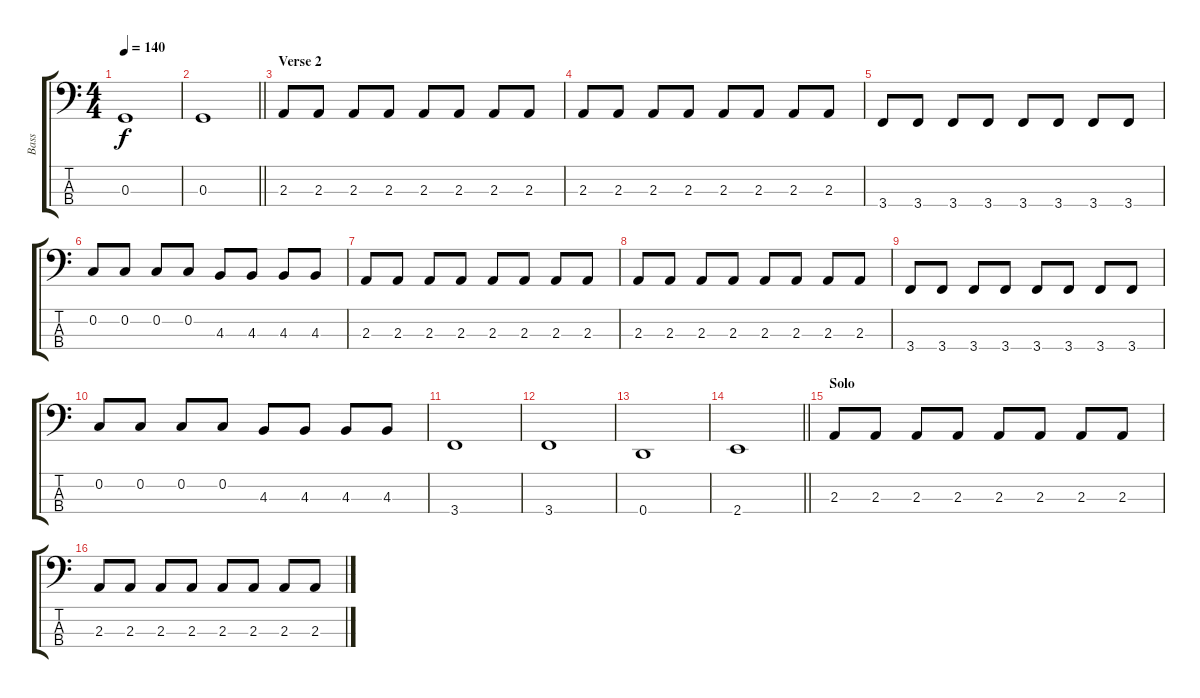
\track ("Bass" "Bass") {instrument electricbassfinger}
\staff {score tabs}
\tuning (F2 C2 G1 D1) {hide}
\ts (4 4)
\tempo 140
\clef f4
\ks c
0.3{t}.1{dy f} |
\barLineRight lightlight
0.3.1 |
\section ("" "Verse 2")
2.3.8 2.3.8 2.3.8 2.3.8 2.3.8 2.3.8 2.3.8 2.3.8 |
2.3.8 2.3.8 2.3.8 2.3.8 2.3.8 2.3.8 2.3.8 2.3.8 |
3.4.8 3.4.8 3.4.8 3.4.8 3.4.8 3.4.8 3.4.8 3.4.8 |
0.2.8 0.2.8 0.2.8 0.2.8 4.3.8 4.3.8 4.3.8 4.3.8 |
2.3.8 2.3.8 2.3.8 2.3.8 2.3.8 2.3.8 2.3.8 2.3.8 |
2.3.8 2.3.8 2.3.8 2.3.8 2.3.8 2.3.8 2.3.8 2.3.8 |
3.4.8 3.4.8 3.4.8 3.4.8 3.4.8 3.4.8 3.4.8 3.4.8 |
0.2.8 0.2.8 0.2.8 0.2.8 4.3.8 4.3.8 4.3.8 4.3.8 |
3.4.1 |
3.4.1 |
0.4.1 |
\barLineRight lightlight
2.4.1 |
\section ("" "Solo")
2.3.8 2.3.8 2.3.8 2.3.8 2.3.8 2.3.8 2.3.8 2.3.8 |
2.3.8 2.3.8 2.3.8 2.3.8 2.3.8 2.3.8 2.3.8 2.3.8
